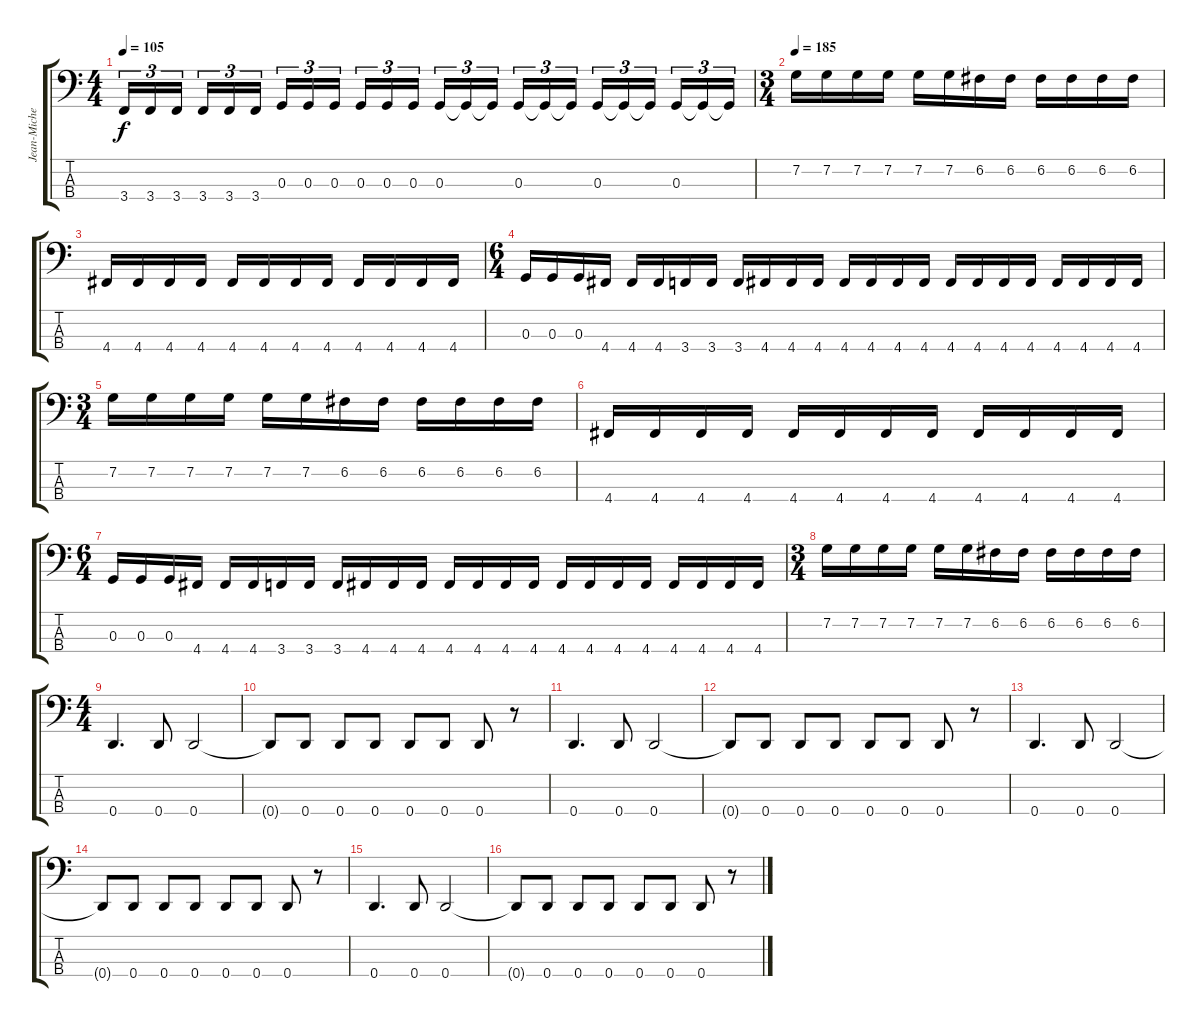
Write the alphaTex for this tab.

\track ("Jean-Michel Labadie" "Jean-Miche") {instrument electricbasspick}
\staff {score tabs}
\tuning (F2 C2 G1 D1) {hide}
\ts (4 4)
\tempo 105
\clef f4
\ks c
3.4.16{tu (3 2) dy f} 3.4.16{tu (3 2)} 3.4.16{tu (3 2) beam splitsecondary} 3.4.16{tu (3 2)} 3.4.16{tu (3 2)} 3.4.16{tu (3 2)} 0.3.16{tu (3 2)} 0.3.16{tu (3 2)} 0.3.16{tu (3 2) beam splitsecondary} 0.3.16{tu (3 2)} 0.3.16{tu (3 2)} 0.3.16{tu (3 2)} 0.3.16{tu (3 2)} 0.3{t}.16{tu (3 2)} 0.3{t}.16{tu (3 2) beam splitsecondary} 0.3.16{tu (3 2)} 0.3{t}.16{tu (3 2)} 0.3{t}.16{tu (3 2)} 0.3.16{tu (3 2)} 0.3{t}.16{tu (3 2)} 0.3{t}.16{tu (3 2) beam splitsecondary} 0.3.16{tu (3 2)} 0.3{t}.16{tu (3 2)} 0.3{t}.16{tu (3 2)} |
\ts (3 4)
\tempo 185
7.2.16 7.2.16 7.2.16 7.2.16 7.2.16 7.2.16 6.2.16 6.2.16 6.2.16 6.2.16 6.2.16 6.2.16 |
4.4.16 4.4.16 4.4.16 4.4.16 4.4.16 4.4.16 4.4.16 4.4.16 4.4.16 4.4.16 4.4.16 4.4.16 |
\ts (6 4)
0.3.16 0.3.16 0.3.16 4.4.16 4.4.16 4.4.16 3.4.16 3.4.16 3.4.16 4.4.16 4.4.16 4.4.16 4.4.16 4.4.16 4.4.16 4.4.16 4.4.16 4.4.16 4.4.16 4.4.16 4.4.16 4.4.16 4.4.16 4.4.16 |
\ts (3 4)
7.2.16 7.2.16 7.2.16 7.2.16 7.2.16 7.2.16 6.2.16 6.2.16 6.2.16 6.2.16 6.2.16 6.2.16 |
4.4.16 4.4.16 4.4.16 4.4.16 4.4.16 4.4.16 4.4.16 4.4.16 4.4.16 4.4.16 4.4.16 4.4.16 |
\ts (6 4)
0.3.16 0.3.16 0.3.16 4.4.16 4.4.16 4.4.16 3.4.16 3.4.16 3.4.16 4.4.16 4.4.16 4.4.16 4.4.16 4.4.16 4.4.16 4.4.16 4.4.16 4.4.16 4.4.16 4.4.16 4.4.16 4.4.16 4.4.16 4.4.16 |
\ts (3 4)
7.2.16 7.2.16 7.2.16 7.2.16 7.2.16 7.2.16 6.2.16 6.2.16 6.2.16 6.2.16 6.2.16 6.2.16 |
\ts (4 4)
0.4.4{d} 0.4.8 0.4.2 |
0.4{t}.8 0.4.8 0.4.8 0.4.8 0.4.8 0.4.8 0.4.8 r.8 |
0.4.4{d} 0.4.8 0.4.2 |
0.4{t}.8 0.4.8 0.4.8 0.4.8 0.4.8 0.4.8 0.4.8 r.8 |
0.4.4{d} 0.4.8 0.4.2 |
0.4{t}.8 0.4.8 0.4.8 0.4.8 0.4.8 0.4.8 0.4.8 r.8 |
0.4.4{d} 0.4.8 0.4.2 |
0.4{t}.8 0.4.8 0.4.8 0.4.8 0.4.8 0.4.8 0.4.8 r.8
